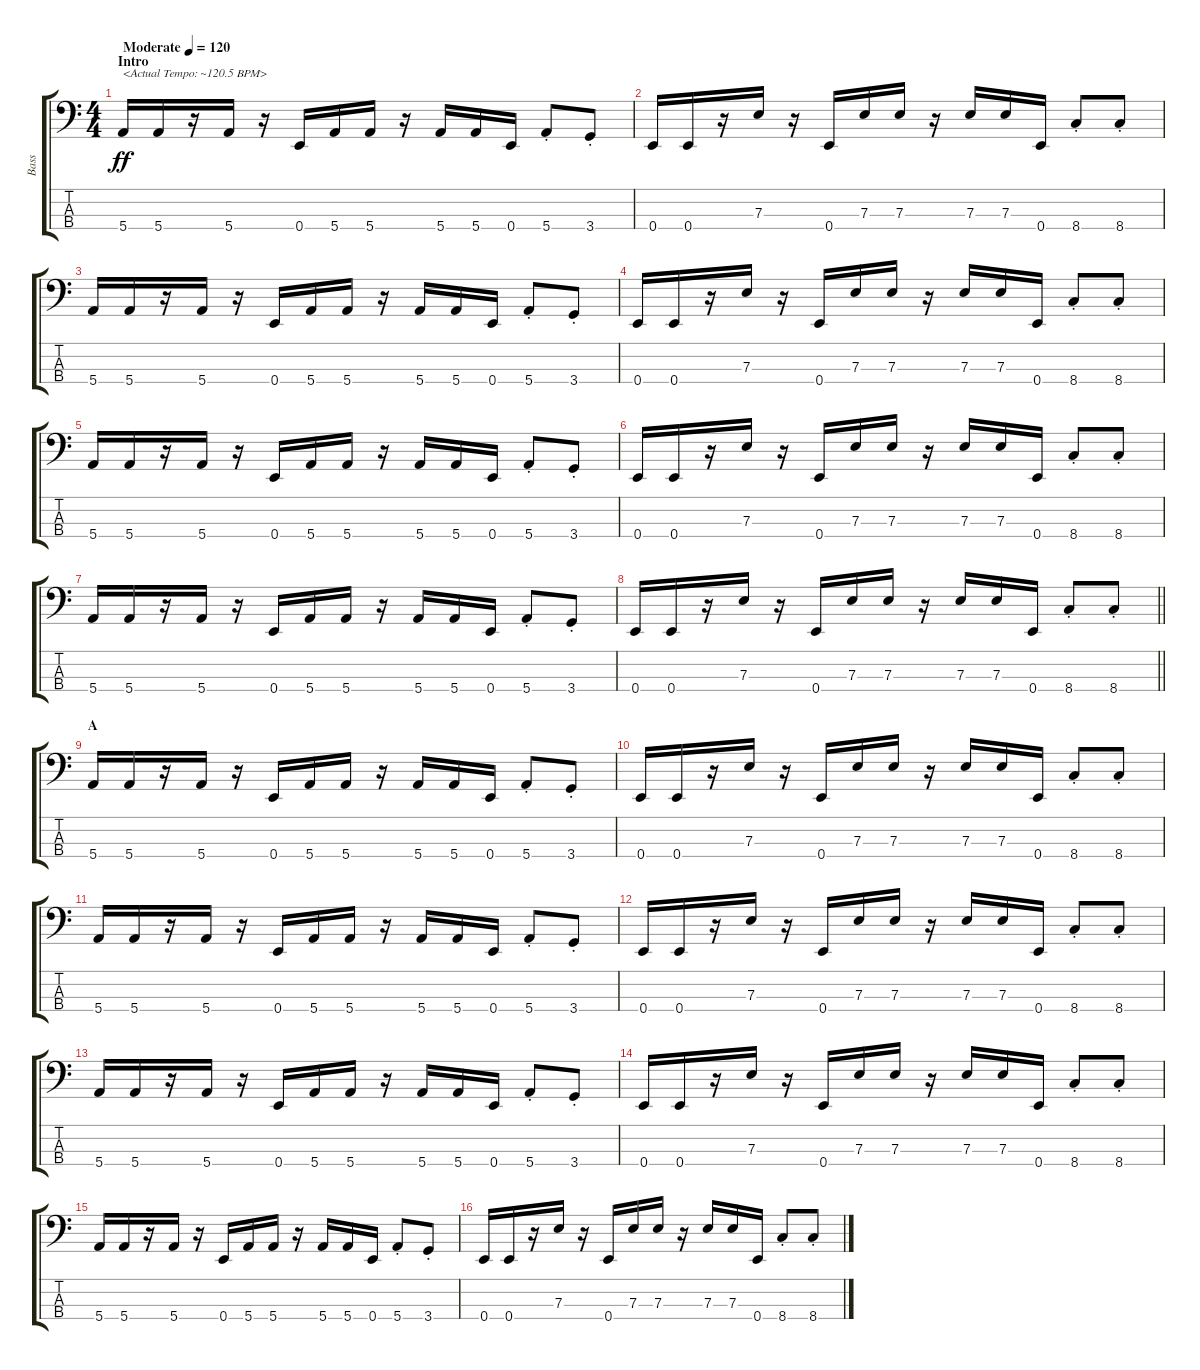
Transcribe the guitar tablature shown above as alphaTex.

\track ("Bass" "Bass") {instrument electricbassfinger}
\staff {score tabs}
\tuning (G2 D2 A1 E1) {hide}
\ts (4 4)
\section ("" "Intro")
\tempo (120 "Moderate")
\clef f4
\ks c
5.4.16{txt "<Actual Tempo: ~120.5 BPM>" dy ff instrument electricbassfinger} 5.4.16 r.16 5.4.16 r.16 0.4.16 5.4.16 5.4.16 r.16 5.4.16 5.4.16 0.4.16 5.4{st}.8 3.4{st}.8 |
0.4.16 0.4.16 r.16 7.3.16 r.16 0.4.16 7.3.16 7.3.16 r.16 7.3.16 7.3.16 0.4.16 8.4{st}.8 8.4{st}.8 |
5.4.16 5.4.16 r.16 5.4.16 r.16 0.4.16 5.4.16 5.4.16 r.16 5.4.16 5.4.16 0.4.16 5.4{st}.8 3.4{st}.8 |
0.4.16 0.4.16 r.16 7.3.16 r.16 0.4.16 7.3.16 7.3.16 r.16 7.3.16 7.3.16 0.4.16 8.4{st}.8 8.4{st}.8 |
5.4.16 5.4.16 r.16 5.4.16 r.16 0.4.16 5.4.16 5.4.16 r.16 5.4.16 5.4.16 0.4.16 5.4{st}.8 3.4{st}.8 |
0.4.16 0.4.16 r.16 7.3.16 r.16 0.4.16 7.3.16 7.3.16 r.16 7.3.16 7.3.16 0.4.16 8.4{st}.8 8.4{st}.8 |
5.4.16 5.4.16 r.16 5.4.16 r.16 0.4.16 5.4.16 5.4.16 r.16 5.4.16 5.4.16 0.4.16 5.4{st}.8 3.4{st}.8 |
\barLineRight lightlight
0.4.16 0.4.16 r.16 7.3.16 r.16 0.4.16 7.3.16 7.3.16 r.16 7.3.16 7.3.16 0.4.16 8.4{st}.8 8.4{st}.8 |
\section ("" "A")
5.4.16 5.4.16 r.16 5.4.16 r.16 0.4.16 5.4.16 5.4.16 r.16 5.4.16 5.4.16 0.4.16 5.4{st}.8 3.4{st}.8 |
0.4.16 0.4.16 r.16 7.3.16 r.16 0.4.16 7.3.16 7.3.16 r.16 7.3.16 7.3.16 0.4.16 8.4{st}.8 8.4{st}.8 |
5.4.16 5.4.16 r.16 5.4.16 r.16 0.4.16 5.4.16 5.4.16 r.16 5.4.16 5.4.16 0.4.16 5.4{st}.8 3.4{st}.8 |
0.4.16 0.4.16 r.16 7.3.16 r.16 0.4.16 7.3.16 7.3.16 r.16 7.3.16 7.3.16 0.4.16 8.4{st}.8 8.4{st}.8 |
5.4.16 5.4.16 r.16 5.4.16 r.16 0.4.16 5.4.16 5.4.16 r.16 5.4.16 5.4.16 0.4.16 5.4{st}.8 3.4{st}.8 |
0.4.16 0.4.16 r.16 7.3.16 r.16 0.4.16 7.3.16 7.3.16 r.16 7.3.16 7.3.16 0.4.16 8.4{st}.8 8.4{st}.8 |
5.4.16 5.4.16 r.16 5.4.16 r.16 0.4.16 5.4.16 5.4.16 r.16 5.4.16 5.4.16 0.4.16 5.4{st}.8 3.4{st}.8 |
0.4.16 0.4.16 r.16 7.3.16 r.16 0.4.16 7.3.16 7.3.16 r.16 7.3.16 7.3.16 0.4.16 8.4{st}.8 8.4{st}.8
